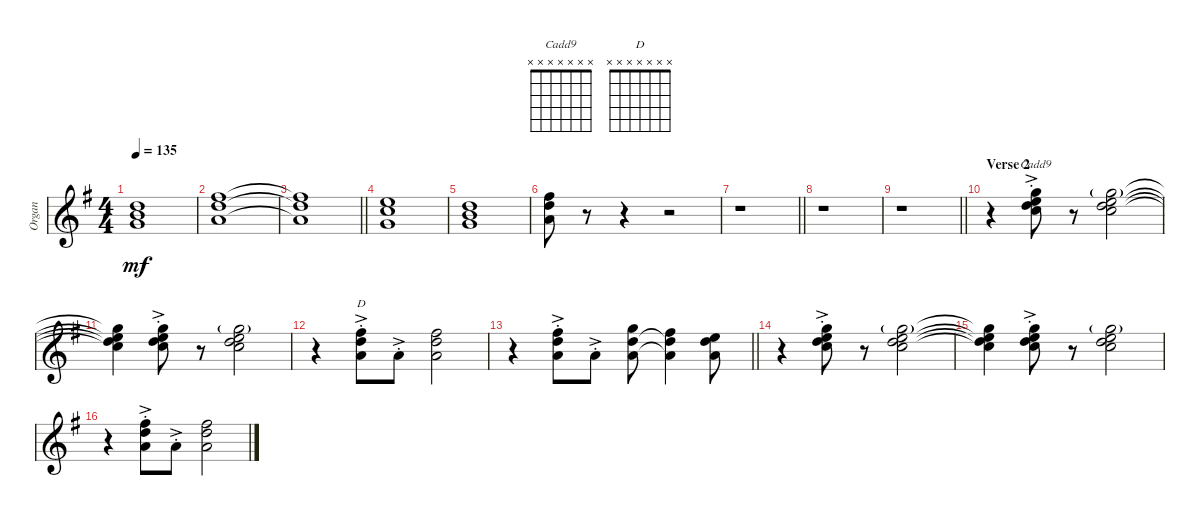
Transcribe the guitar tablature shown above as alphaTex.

\track ("Organ" "Organ") {instrument choiraahs}
\staff {score}
\tuning (E4 B3 G3 D3 A2 E2 B1) {hide}
\chord ("Cadd9" x x x x x x x)
\chord ("D" x x x x x x x)
\ts (4 4)
\tempo 135
\clef g2
\ks g
(3.1 12.2 19.3).1{dy mf} |
(10.1 19.2 14.3).1 |
\barLineRight lightlight
(10.1{t} 19.2{t} 14.3{t}).1 |
(12.1 13.2 12.3).1 |
(3.1 12.2 19.3).1 |
(10.1 19.2 14.3).8 r.8 r.4 r.2 |
\barLineRight lightlight
r.1 |
r.1 |
\barLineRight lightlight
r.1 |
\section ("" "Verse 2")
r.4 (12.1{ac st} 20.2{ac st} 19.3{ac st} 22.4{ac st}).8{ch "Cadd9"} r.8 (10.1 17.2 17.3 29.4{g}).2 |
(10.1{t} 17.2{t} 17.3{t} 29.4{t}).4 (12.1{ac st} 20.2{ac st} 19.3{ac st} 22.4{ac st}).8 r.8 (12.1 20.2{g} 17.3 24.4).2 |
r.4 (14.1{ac st} 15.2{ac st} 14.3{ac st}).8{ch "D"} 5.1{ac st}.8 (14.1 15.2 14.3).2 |
\barLineRight lightlight
r.4 (14.1{ac st} 15.2{ac st} 14.3{ac st}).8 5.1{ac st}.8 (15.1 15.2 14.3).8 (14.1 15.2{t} 14.3{t}).4 (10.1 10.2 21.3).8 |
r.4 (12.1{ac st} 20.2{ac st} 19.3{ac st} 22.4{ac st}).8 r.8 (10.1 17.2 17.3 29.4{g}).2 |
(10.1{t} 17.2{t} 17.3{t} 29.4{t}).4 (12.1{ac st} 20.2{ac st} 19.3{ac st} 22.4{ac st}).8 r.8 (12.1 20.2{g} 17.3 24.4).2 |
r.4 (14.1{ac st} 15.2{ac st} 14.3{ac st}).8 5.1{ac st}.8 (14.1 15.2 14.3).2
